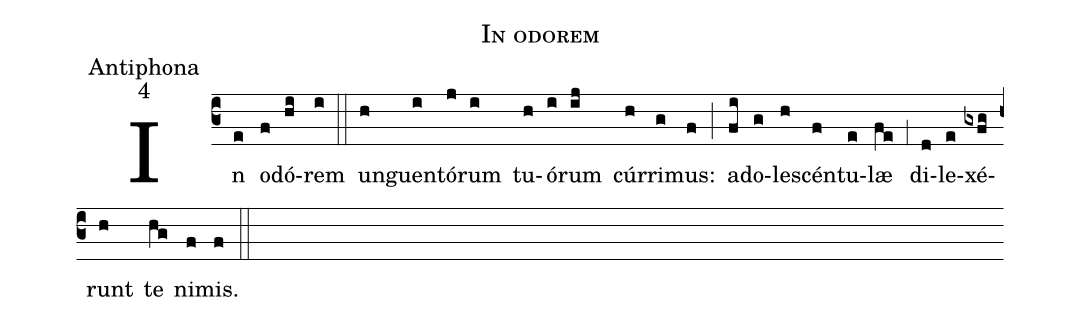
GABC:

name:In odorem;
office-part:Antiphona;
mode:4;
%%
(c3) In(e) o(f)dó(hi)rem(i) (::)
un(h)guen(i)tó(j)rum(i) tu(h)ó(i)rum(ij) cúr(h)ri(g)mus:(f) (;) a(fi)do(g)le(h)scén(f)tu(e)læ(fe) (,1) di(d)le(e)xé(gxfg)runt(h) te(hg) ni(f)mis.(f) (::)
